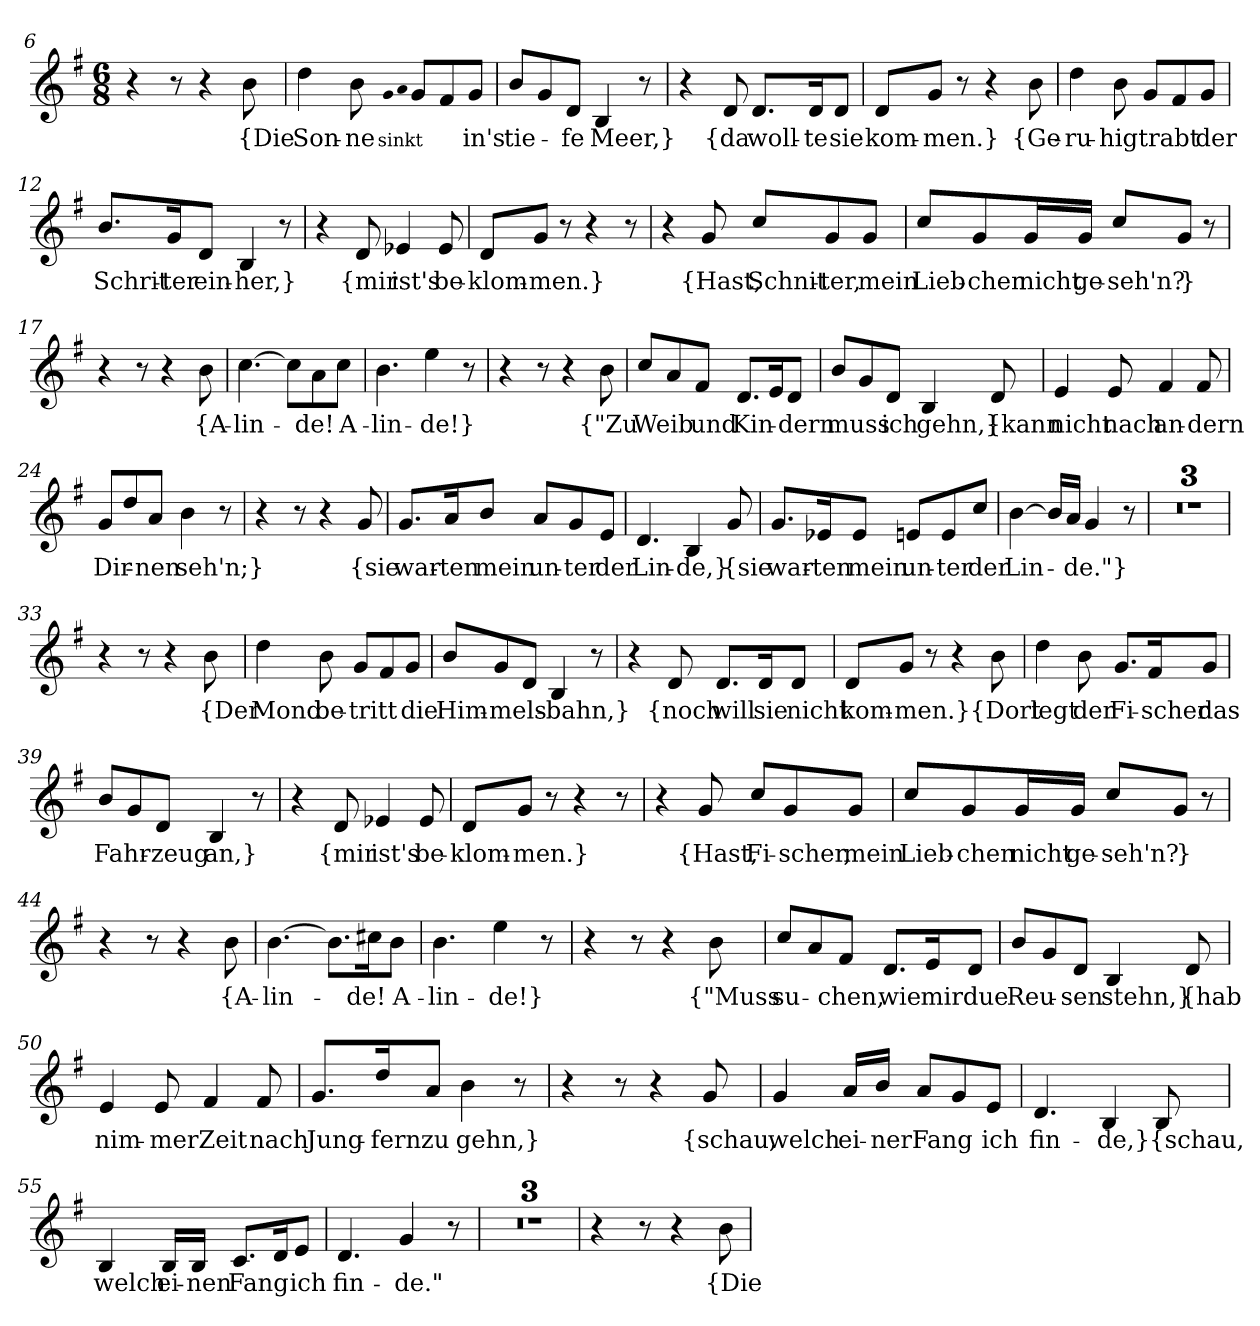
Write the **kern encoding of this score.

**kern	**text
*part1	*part1
*staff1	*staff1
*clefG2	*
*k[f#]	*
*M6/8	*
=6	=6
4r	.
8r	.
4r	.
8b	{Die
=7	=7
4dd	Son-
8b	-ne
qg	sinkt
qa	.
8g/L	.
8f#/	.
8g/J	in's
=8	=8
8b/L	tie-
8g/	.
8d/J	-fe
4B	Meer,}
8r	.
=9	=9
4r	.
8d	{da
8.d/L	woll-
16d/K	-te
8d/J	sie
=10	=10
8d/L	kom-
8g/J	-men.}
8r	.
4r	.
8b	{Ge-
=11	=11
4dd	-ru-
8b	-hig
8g/L	trabt
8f#/	.
8g/J	der
=12	=12
8.b/L	Schrit-
16g/K	-ter
8d/J	ein-
4B	-her,}
8r	.
=13	=13
4r	.
8d	{mir
4e-X	ist's
8e-	be-
=14	=14
8d/L	-klom-
8g/J	-men.}
8r	.
4r	.
8r	.
=15	=15
4r	.
8g	{Hast,
8cc/L	Schnit-
8g/	-ter,
8g/J	mein
=16	=16
8cc/L	Lieb-
8g/	-chen
16g/L	nicht
16g/JJ	ge-
8cc/L	-seh'n?
8g/J	}
8r	.
=17	=17
4r	.
8r	.
4r	.
8b	{A-
=18	=18
[4.cc	-lin-
8cc\L]	.
8a\	-de!
8cc\J	A-
=19	=19
4.b	-lin-
4ee	-de!}
8r	.
=20	=20
4r	.
8r	.
4r	.
8b	{"Zu
=21	=21
8cc/L	Weib
8a/	.
8f#/J	und
8.d/L	Kin-
16e/K	.
8d/J	-dern
=22	=22
8b/L	muss
8g/	.
8d/J	ich
4B	gehn,}
8d	{kann
=23	=23
4e	nicht
8e	nach
4f#	an-
8f#	-dern
=24	=24
8g/L	Dir-
8dd/	.
8a/J	-nen
4b	seh'n;}
8r	.
=25	=25
4r	.
8r	.
4r	.
8g	{sie
=26	=26
8.g/L	war-
16a/K	-ten
8b/J	mein
8a/L	un-
8g/	-ter
8e/J	der
=27	=27
4.d	Lin-
4B	-de,}
8g	{sie
=28	=28
8.g/L	war-
16e-X/K	-ten
8e-/J	mein
8en/L	un-
8e/	-ter
8cc/J	der
=29	=29
[4b	Lin-
16b/LL]	.
16a/JJ	.
4g	-de."}
8r	.
=30	=30
2.r	.
=31	=31
2.r	.
=32	=32
2.r	.
=33	=33
4r	.
8r	.
4r	.
8b	{Der
=34	=34
4dd	Mond
8b	be-
8g/L	-tritt
8f#/	.
8g/J	die
=35	=35
8b/L	Him-
8g/	-mels-
8d/J	.
4B	-bahn,}
8r	.
=36	=36
4r	.
8d	{noch
8.d/L	will
16d/K	sie
8d/J	nicht
=37	=37
8d/L	kom-
8g/J	-men.}
8r	.
4r	.
8b	{Dort
=38	=38
4dd	legt
8b	der
8.g/L	Fi-
16f#/K	-scher
8g/J	das
=39	=39
8b/L	Fahr-
8g/	.
8d/J	-zeug
4B	an,}
8r	.
=40	=40
4r	.
8d	{mir
4e-X	ist's
8e-	be-
=41	=41
8d/L	-klom-
8g/J	-men.}
8r	.
4r	.
8r	.
=42	=42
4r	.
8g	{Hast,
8cc/L	Fi-
8g/	-scher,
8g/J	mein
=43	=43
8cc/L	Lieb-
8g/	-chen
16g/L	nicht
16g/JJ	ge-
8cc/L	-seh'n?
8g/J	}
8r	.
=44	=44
4r	.
8r	.
4r	.
8b	{A-
=45	=45
[4.b	-lin-
8.b\L]	.
16cc#X\K	-de!
8b\J	A-
=46	=46
4.b	-lin-
4ee	-de!}
8r	.
=47	=47
4r	.
8r	.
4r	.
8b	{"Muss
=48	=48
8cc/L	su-
8a/	.
8f#/J	-chen,
8.d/L	wie
16e/K	mir
8d/J	due
=49	=49
8b/L	Reu-
8g/	.
8d/J	-sen
4B	stehn,}
8d	{hab
=50	=50
4e	nim-
8e	-mer
4f#	Zeit
8f#	nach
=51	=51
8.g/L	Jung-
16dd/K	-fern
8a/J	zu
4b	gehn,}
8r	.
=52	=52
4r	.
8r	.
4r	.
8g	{schau,
=53	=53
4g	welch
16a/LL	ei-
16b/JJ	-ner
8a/L	Fang
8g/	.
8e/J	ich
=54	=54
4.d	fin-
4B	-de,}
8B	{schau,
=55	=55
4B	welch
16B/LL	ei-
16B/JJ	-nen
8.c/L	Fang
16d/K	.
8e/J	ich
=56	=56
4.d	fin-
4g	-de."
8r	.
=57	=57
2.r	.
=58	=58
2.r	.
=59	=59
2.r	.
=60	=60
4r	.
8r	.
4r	.
8b	{Die
=	=
*-	*-
